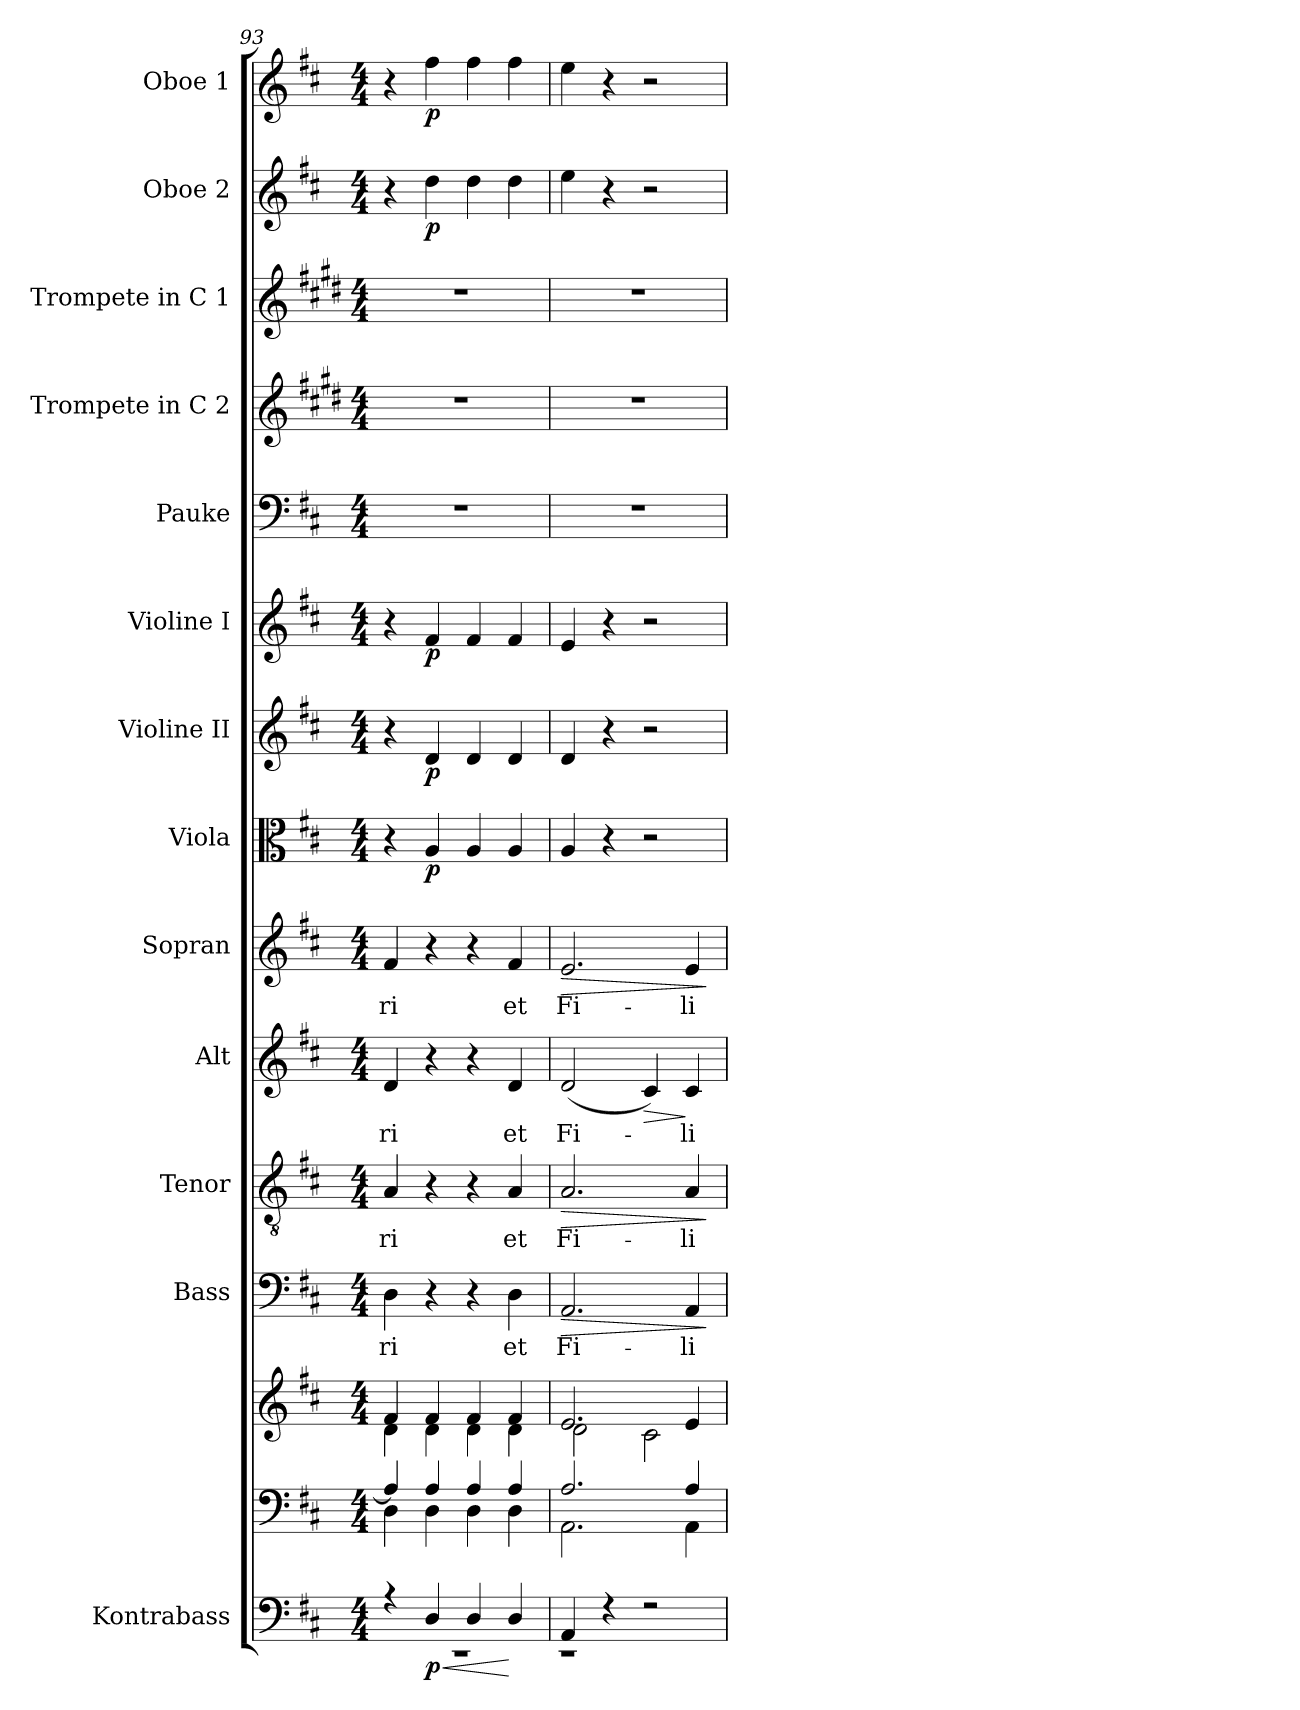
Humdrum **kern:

**kern	**dynam	**kern	**kern	**kern	**text	**dynam	**kern	**text	**dynam	**kern	**text	**dynam	**kern	**text	**dynam	**kern	**dynam	**kern	**dynam	**kern	**dynam	**kern	**kern	**kern	**kern	**dynam	**kern	**dynam
*part14	*part14	*part13	*part13	*part12	*part12	*part12	*part11	*part11	*part11	*part10	*part10	*part10	*part9	*part9	*part9	*part8	*part8	*part7	*part7	*part6	*part6	*part5	*part4	*part3	*part2	*part2	*part1	*part1
*staff15	*staff15	*staff14	*staff13	*staff12	*staff12	*staff12	*staff11	*staff11	*staff11	*staff10	*staff10	*staff10	*staff9	*staff9	*staff9	*staff8	*staff8	*staff7	*staff7	*staff6	*staff6	*staff5	*staff4	*staff3	*staff2	*staff2	*staff1	*staff1
*I"Kontrabass	*	*	*	*I"Bass	*	*	*I"Tenor	*	*	*I"Alt	*	*	*I"Sopran	*	*	*I"Viola	*	*I"Violine II	*	*I"Violine I	*	*I"Pauke	*I"Trompete in C 2	*I"Trompete in C 1	*I"Oboe 2	*	*I"Oboe 1	*
*I'Kb.	*	*	*	*I'B	*	*	*I'T	*	*	*I'A	*	*	*I'S	*	*	*I'Vla.	*	*I'Vl. II	*	*I'Vl. I	*	*I'Pk.	*	*	*I'Ob. 2	*	*I'Ob. 1	*
*clefF4	*	*clefF4	*clefG2	*clefF4	*	*	*clefGv2	*	*	*clefG2	*	*	*clefG2	*	*	*clefC3	*	*clefG2	*	*clefG2	*	*clefF4	*clefG2	*clefG2	*clefG2	*	*clefG2	*
*ITrd7c12	*	*	*	*	*	*	*	*	*	*	*	*	*	*	*	*	*	*	*	*	*	*	*ITrd1c2	*ITrd1c2	*	*	*	*
*k[f#c#]	*	*k[f#c#]	*k[f#c#]	*k[f#c#]	*	*	*k[f#c#]	*	*	*k[f#c#]	*	*	*k[f#c#]	*	*	*k[f#c#]	*	*k[f#c#]	*	*k[f#c#]	*	*k[f#c#]	*k[f#c#]	*k[f#c#]	*k[f#c#]	*	*k[f#c#]	*
*D:	*	*D:	*D:	*D:	*	*	*D:	*	*	*D:	*	*	*D:	*	*	*D:	*	*D:	*	*D:	*	*D:	*D:	*D:	*D:	*	*D:	*
*M4/4	*	*M4/4	*M4/4	*M4/4	*	*	*M4/4	*	*	*M4/4	*	*	*M4/4	*	*	*M4/4	*	*M4/4	*	*M4/4	*	*M4/4	*M4/4	*M4/4	*M4/4	*	*M4/4	*
=93	=93	=93	=93	=93	=93	=93	=93	=93	=93	=93	=93	=93	=93	=93	=93	=93	=93	=93	=93	=93	=93	=93	=93	=93	=93	=93	=93	=93
*^	*	*^	*^	*	*	*	*	*	*	*	*	*	*	*	*	*	*	*	*	*	*	*	*	*	*	*	*	*
!	!	!	!	!	!	!	!	!LO:LY:b	!	!	!LO:LY:b	!	!	!LO:LY:b	!	!	!LO:LY:b	!	!	!	!	!	!	!	!	!	!	!	!	!	!
4rG	1rEE	.	4A/]	4D\	4f#/	4d\	4D\	-ri	.	4A/	-ri	.	4d/	-ri	.	4f#/	-ri	.	4r	.	4r	.	4r	.	1r	1r	1r	4r	.	4r	.
!	!	!LO:HP:b	!	!	!	!	!	!	!	!	!	!	!	!	!	!	!	!	!	!	!	!	!	!	!	!	!	!	!	!	!
!	!	!LO:DY:n=1:b	!	!	!	!	!	!	!	!	!	!	!	!	!	!	!	!	!	!LO:DY:b	!	!LO:DY:b	!	!LO:DY:b	!	!	!	!	!LO:DY:b	!	!LO:DY:b
4DD/	.	< p	4A/	4D\	4f#/	4d\	4r	.	.	4r	.	.	4r	.	.	4r	.	.	4A/	p	4d/	p	4f#/	p	.	.	.	4dd\	p	4ff#\	p
4DD/	.	.	4A/	4D\	4f#/	4d\	4r	.	.	4r	.	.	4r	.	.	4r	.	.	4A/	.	4d/	.	4f#/	.	.	.	.	4dd\	.	4ff#\	.
!	!	!	!	!	!	!	!	!LO:LY:b	!	!	!LO:LY:b	!	!	!LO:LY:b	!	!	!LO:LY:b	!	!	!	!	!	!	!	!	!	!	!	!	!	!
4DD/	.	[	4A/	4D\	4f#/	4d\	4D\	et	.	4A/	et	.	4d/	et	.	4f#/	et	.	4A/	.	4d/	.	4f#/	.	.	.	.	4dd\	.	4ff#\	.
=94	=94	=94	=94	=94	=94	=94	=94	=94	=94	=94	=94	=94	=94	=94	=94	=94	=94	=94	=94	=94	=94	=94	=94	=94	=94	=94	=94	=94	=94	=94	=94
!	!	!	!	!	!	!	!	!LO:LY:b	!LO:HP:b	!	!LO:LY:b	!LO:HP:b	!	!LO:LY:b	!	!	!LO:LY:b	!LO:HP:b	!	!	!	!	!	!	!	!	!	!	!	!	!
4AAA/	1rEE	.	2.A/	2.AA\	2.e/	2d\	2.AA/	Fi-	>	2.A/	Fi-	>	(<2d/	Fi-	.	2.e/	Fi-	>	4A/	.	4d/	.	4e/	.	1r	1r	1r	4ee\	.	4ee\	.
4rF	.	.	.	.	.	.	.	.	.	.	.	.	.	.	.	.	.	.	4r	.	4r	.	4r	.	.	.	.	4r	.	4r	.
!	!	!	!	!	!	!	!	!	!	!	!	!	!	!	!LO:HP:b	!	!	!	!	!	!	!	!	!	!	!	!	!	!	!	!
2rF	.	.	.	.	.	2c#\	.	.	.	.	.	.	4c#/)	.	>	.	.	.	2r	.	2r	.	2r	.	.	.	.	2r	.	2r	.
!	!	!	!	!	!	!	!	!LO:LY:b	!	!	!LO:LY:b	!	!	!LO:LY:b	!	!	!LO:LY:b	!	!	!	!	!	!	!	!	!	!	!	!	!	!
.	.	.	4A/	4AA\	4e/	.	4AA/	-li-	.	4A/	-li-	.	4c#/	-li-	]	4e/	-li-	.	.	.	.	.	.	.	.	.	.	.	.	.	.
*v	*v	*	*	*	*	*	*	*	*	*	*	*	*	*	*	*	*	*	*	*	*	*	*	*	*	*	*	*	*	*	*
*	*	*v	*v	*	*	*	*	*	*	*	*	*	*	*	*	*	*	*	*	*	*	*	*	*	*	*	*	*	*	*
*	*	*	*v	*v	*	*	*	*	*	*	*	*	*	*	*	*	*	*	*	*	*	*	*	*	*	*	*	*	*
.	.	.	.	.	.	]	.	.	]	.	.	.	.	.	]	.	.	.	.	.	.	.	.	.	.	.	.	.
=	=	=	=	=	=	=	=	=	=	=	=	=	=	=	=	=	=	=	=	=	=	=	=	=	=	=	=	=
*-	*-	*-	*-	*-	*-	*-	*-	*-	*-	*-	*-	*-	*-	*-	*-	*-	*-	*-	*-	*-	*-	*-	*-	*-	*-	*-	*-	*-
